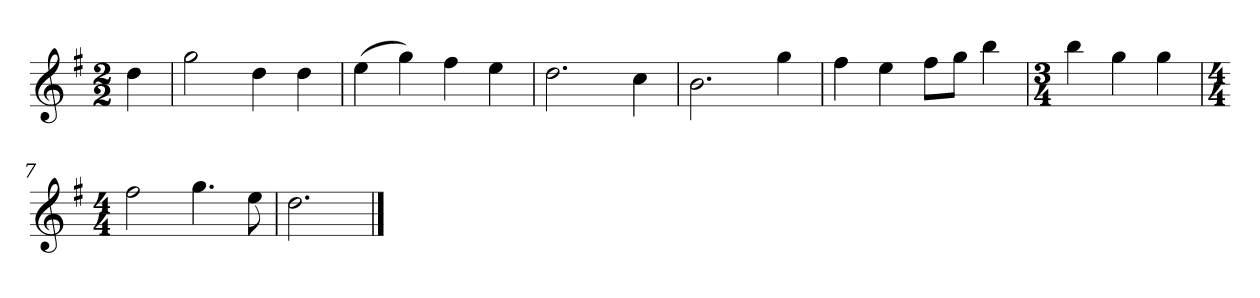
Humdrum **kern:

**kern
*part1
*staff1
*k[f#]
*M2/2
*MM120
=
4dd
=1
2gg
4dd
4dd
=2
(4ee
4gg)
4ff#
4ee
=3
2.dd
4cc
=4
2.b
4gg
=5
4ff#
4ee
8ff#L
8ggJ
4bb
=6
*M3/4
4bb
4gg
4gg
=7
*M4/4
2ff#
4.gg
8ee
=8
2.dd
==
*-
